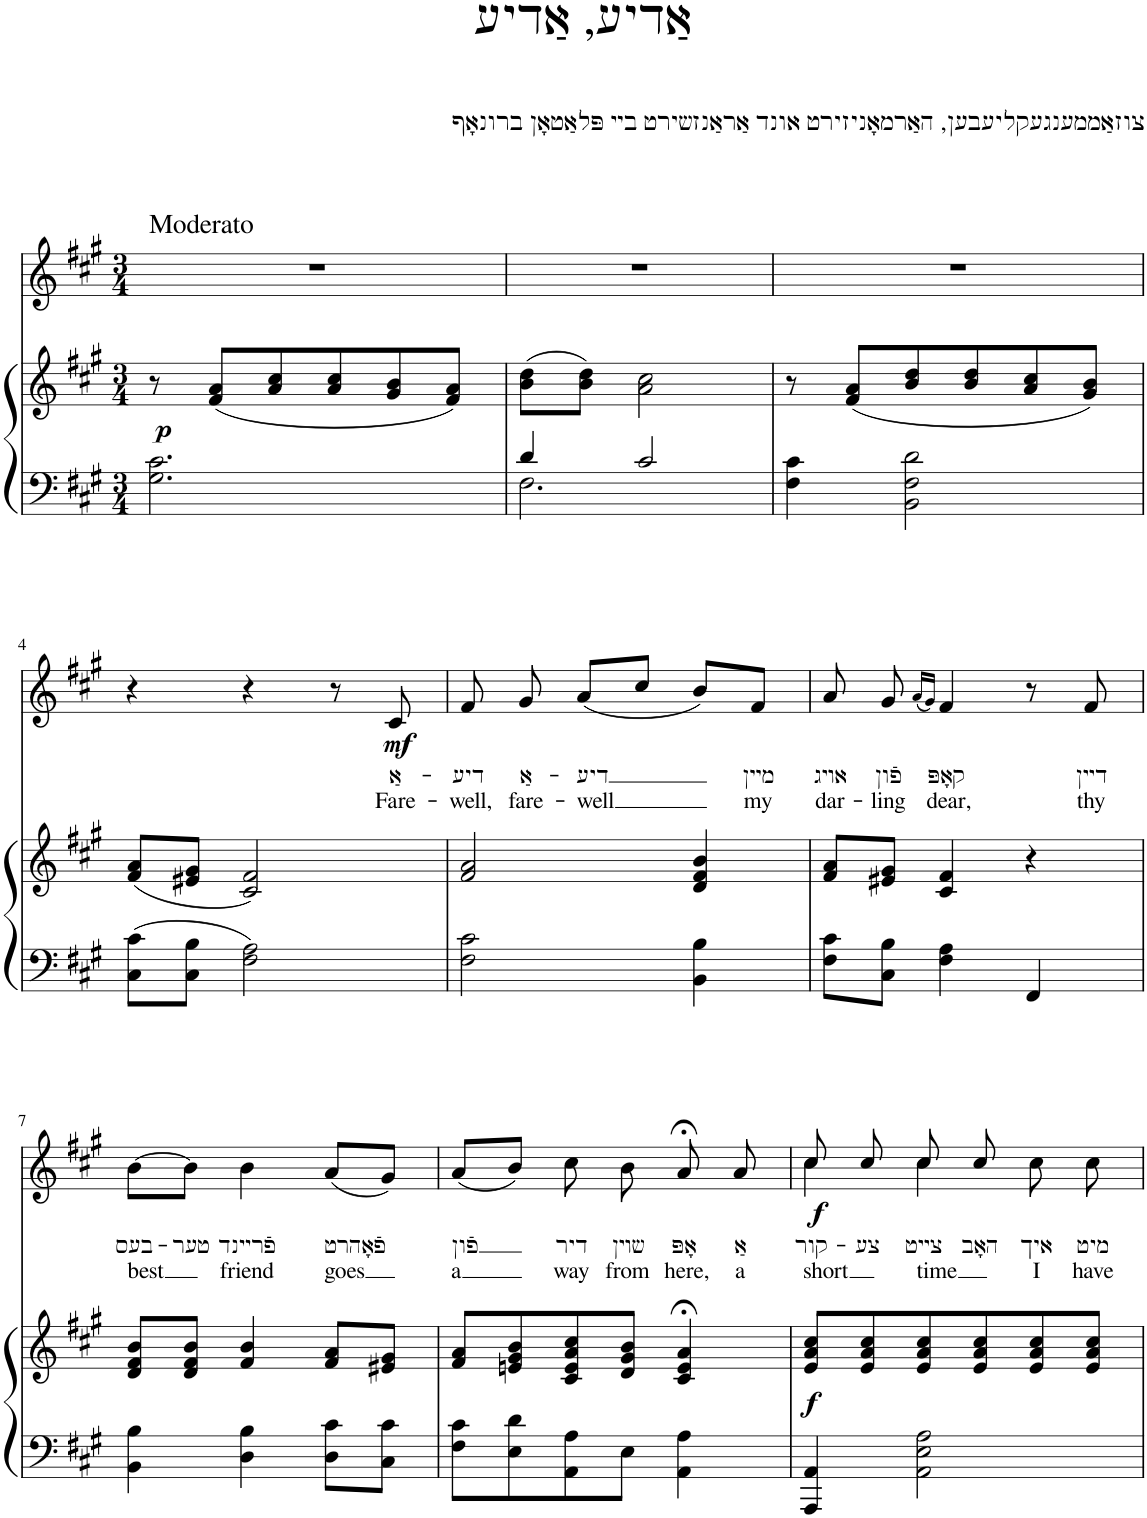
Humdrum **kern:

**kern	**kern	**dynam	**kern	**text	**text	**dynam
*part2	*part2	*part2	*part1	*part1	*part1	*part1
*staff3	*staff2	*staff2/3	*staff1	*staff1	*staff1	*staff1
*I"Klavier	*	*	*I"Piano	*	*	*
*	*	*	*I'Pno	*	*	*
*clefF4	*clefG2	*	*clefG2	*	*	*
*k[f#c#g#]	*k[f#c#g#]	*	*k[f#c#g#]	*	*	*
*M3/4	*M3/4	*	*M3/4	*	*	*
=1	=1	=1	=1	=1	=1	=1
!	!	!	!LO:TX:a:t=Moderato	!	!	!
!	!	!LO:DY:b	!	!	!	!
2.G#\ 2.c#\	8r	p	2.r	.	.	.
.	(8f#/ 8a/L	.	.	.	.	.
.	8a/ 8cc#/	.	.	.	.	.
.	8a/ 8cc#/	.	.	.	.	.
.	8g#/ 8b/	.	.	.	.	.
.	8f#/ 8a/J)	.	.	.	.	.
=2	=2	=2	=2	=2	=2	=2
*^	*	*	*	*	*	*
4d/	2.F#\	(8b\ 8dd\L	.	2.r	.	.	.
.	.	8b\ 8dd\J)	.	.	.	.	.
2c#/	.	2a\ 2cc#\	.	.	.	.	.
*v	*v	*	*	*	*	*	*
=3	=3	=3	=3	=3	=3	=3
4F#\ 4c#\	8r	.	2.r	.	.	.
.	(8f#/ 8a/L	.	.	.	.	.
2BB\ 2F#\ 2d\	8b/ 8dd/	.	.	.	.	.
.	8b/ 8dd/	.	.	.	.	.
.	8a/ 8cc#/	.	.	.	.	.
.	8g#/ 8b/J)	.	.	.	.	.
!!LO:LB:g=z
=4	=4	=4	=4	=4	=4	=4
8C#\ 8c#\L	(8f#/ 8a/L	.	4r	.	.	.
8C#\ 8B\J	8e#X/ 8g#/J	.	.	.	.	.
2F#\ 2A\	2c#/ 2f#/)	.	4r	.	.	.
.	.	.	8r	.	.	.
!	!	!	!	!LO:LY:b	!LO:LY:b	!LO:DY:b
.	.	.	8c#/	אַ-	Fare-	mf
=5	=5	=5	=5	=5	=5	=5
!	!	!	!	!LO:LY:b	!LO:LY:b	!
2F#\ 2c#\	2f#/ 2a/	.	8f#/	-דיע	-well,	.
!	!	!	!	!LO:LY:b	!LO:LY:b	!
.	.	.	8g#/	אַ-	fare-	.
!	!	!	!	!LO:LY:b	!LO:LY:b	!
.	.	.	(8a/L	-דיע	-well	.
.	.	.	8cc#/J	.	.	.
4BB\ 4B\	4d/ 4f#/ 4b/	.	8b/L)	.	.	.
!	!	!	!	!LO:LY:b	!LO:LY:b	!
.	.	.	8f#/J	מײן	my	.
=6	=6	=6	=6	=6	=6	=6
!	!	!	!	!LO:LY:b	!LO:LY:b	!
8F#\ 8c#\L	8f#/ 8a/L	.	8a/	אױג	dar-	.
!	!	!	!	!LO:LY:b	!LO:LY:b	!
8C#\ 8B\J	8e#X/ 8g#/J	.	8g#/	פֿון	-ling	.
.	.	.	(16qa/LL	.	.	.
.	.	.	16qg#/JJ)	.	.	.
!	!	!	!	!LO:LY:b	!LO:LY:b	!
4F#\ 4A\	4c#/ 4f#/	.	4f#/	קאָפּ	dear,	.
4FF#/	4r	.	8r	.	.	.
!	!	!	!	!LO:LY:b	!LO:LY:b	!
.	.	.	8f#/	דײן	thy	.
!!LO:LB:g=z
=7	=7	=7	=7	=7	=7	=7
!	!	!	!	!LO:LY:b	!LO:LY:b	!
4BB\ 4B\	8d/ 8f#/ 8b/L	.	[8b\L	בעס-	best	.
!	!	!	!	!LO:LY:b	!	!
.	8d/ 8f#/ 8b/J	.	8b\J]	-טער	.	.
!	!	!	!	!LO:LY:b	!LO:LY:b	!
4D\ 4B\	4f#/ 4b/	.	4b\	פֿרײנד	friend	.
!	!	!	!	!LO:LY:b	!LO:LY:b	!
8D\ 8c#\L	8f#/ 8a/L	.	(8a/L	פֿאָהרט	goes	.
8C#\ 8c#\J	8e#X/ 8g#/J	.	8g#/J)	.	.	.
=8	=8	=8	=8	=8	=8	=8
!	!	!	!	!LO:LY:b	!LO:LY:b	!
8F#\ 8c#\L	8f#/ 8a/L	.	(8a/L	פֿון	-a	.
8E\ 8d\	8en/ 8g#/ 8b/	.	8b/J)	.	.	.
!	!	!	!	!LO:LY:b	!LO:LY:b	!
8AA\ 8A\	8c#/ 8e/ 8a/ 8cc#/	.	8cc#\	דיר	way	.
!	!	!	!	!LO:LY:b	!LO:LY:b	!
8E\J	8d/ 8g#/ 8b/J	.	8b\	שױן	from	.
!	!	!	!	!LO:LY:b	!LO:LY:b	!
4AA\ 4A\	4c#/;< 4e/;< 4a/;<	.	8a;</	אָפּ	here,	.
!	!	!	!	!LO:LY:b	!LO:LY:b	!
.	.	.	8a/	אַ	a	.
=9	=9	=9	=9	=9	=9	=9
!	!	!LO:DY:b	!	!LO:LY:b	!LO:LY:b	!LO:DY:b
*	*	*	*^	*	*	*
4AAA/ 4AA/	8e/ 8a/ 8cc#/L	f	8cc#/	4cc#\	קור-	short	f
!	!	!	!	!	!LO:LY:b	!	!
.	8e/ 8a/ 8cc#/	.	8cc#/	.	צע	.	.
!	!	!	!	!	!LO:LY:b	!LO:LY:b	!
2AA\ 2E\ 2A\	8e/ 8a/ 8cc#/	.	8cc#/	4cc#\	צײט	time	.
!	!	!	!	!	!LO:LY:b	!	!
.	8e/ 8a/ 8cc#/	.	8cc#/	.	האָב	.	.
!	!	!	!	!	!LO:LY:b	!LO:LY:b	!
.	8e/ 8a/ 8cc#/	.	8cc#\	4ryy	איך	I	.
!	!	!	!	!	!LO:LY:b	!LO:LY:b	!
.	8e/ 8a/ 8cc#/J	.	8cc#\	.	מיט	have	.
*	*	*	*v	*v	*	*	*
=	=	=	=	=	=	=
*-	*-	*-	*-	*-	*-	*-
